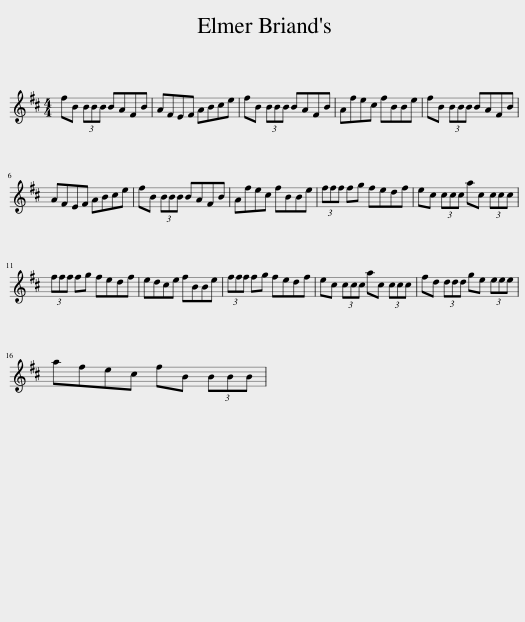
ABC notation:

X:1
L:1/8
M:4/4
I:linebreak $
K:Bmin
V:1 treble
V:1
 fB (3BBB BAFB | AFEF ABce | fB (3BBB BAFB | Afec fBBe | fB (3BBB BAFB |$ %5
 AFEF ABce | fB (3BBB BAFB | Afec fBBe | (3fff fg fedf | ec (3ccc ac (3ccc |$ %10
 (3fff fg fedf | edce fBBe | (3fff fg fedf | ec (3ccc ac (3ccc | fd (3ddd ge (3eee |$ %15
 afec fB (3BBB | %16
